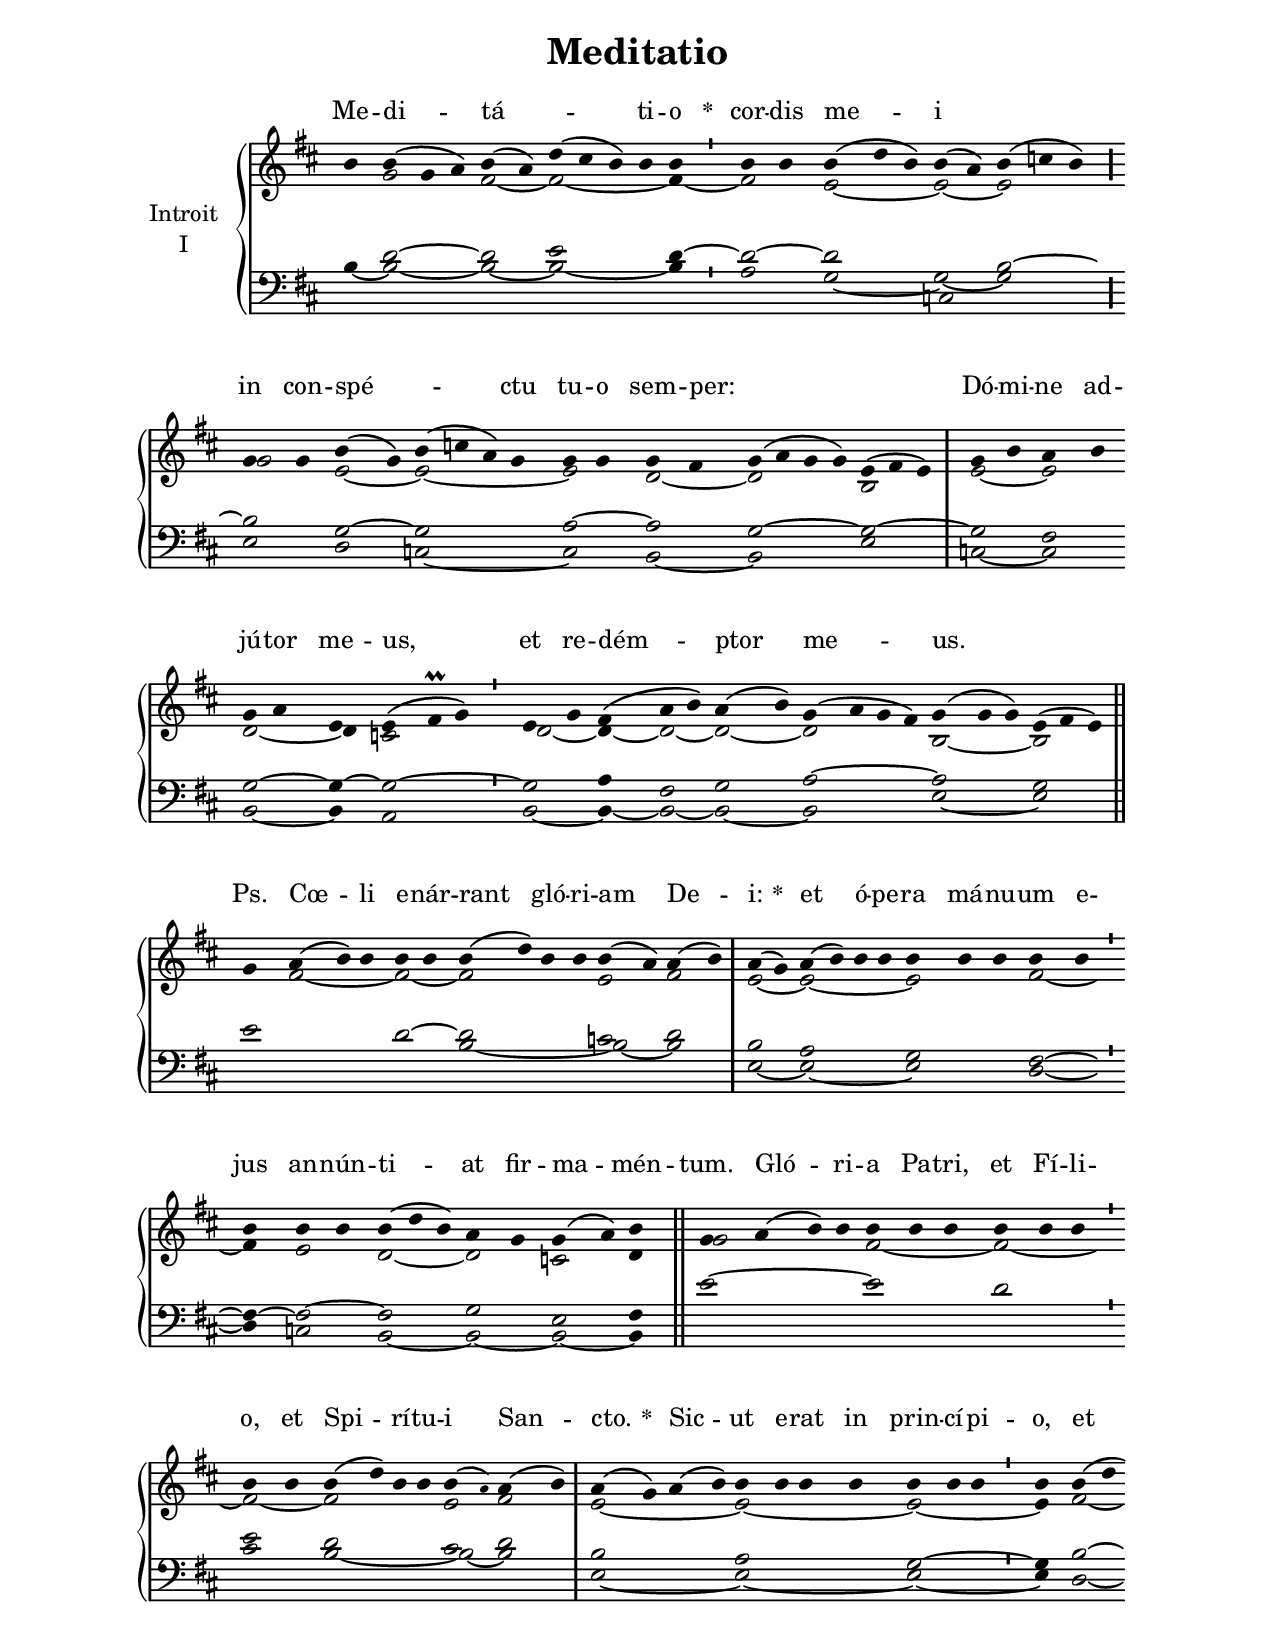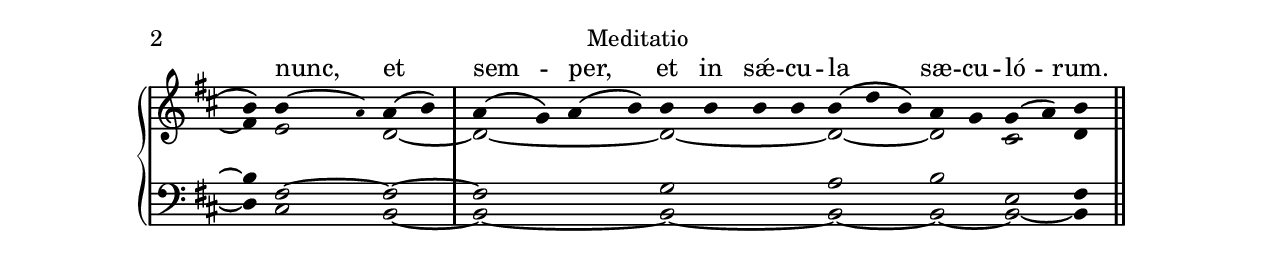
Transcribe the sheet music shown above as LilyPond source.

\version "2.18"
\include "gregorian.ly"
\include "noh2.ily"


%Page reference: page i.266
%(volume.page)

global = {
 \key b \minor
 \cadenzaOn 
}

\header {
  title = \markup \center-column {"Meditatio" \vspace #1 }
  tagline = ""
  composer = ""
}

\paper {
 #(include-special-characters)
  oddHeaderMarkup = \markup \fill-line {
    \line {}
    \center-column {
      \on-the-fly #first-page     " "
      \on-the-fly #not-first-page "Meditatio"
    }
    \line { \on-the-fly #print-page-number-check-first \fromproperty #'page:page-number-string }
  }
  evenHeaderMarkup = \markup \fill-line {
    \line { \on-the-fly #print-page-number-check-first \fromproperty #'page:page-number-string }
    \center-column { "Meditatio" }
    \line {}
  }
}

chantText = \lyricmode {
Me -- di -- tá -- _ ti -- o 
\set stanza = " * " cor -- dis me -- i _ 
in con -- spé -- _ ctu tu -- o sem -- per: _ _ 
Dó -- mi -- ne ad -- jú -- tor me -- us, et re -- dém -- ptor me -- us. _ Ps. 
Cœ -- li e -- nár -- rant gló -- ri -- am De -- i: 
\set stanza = " * " 
et ó -- pe -- ra má -- nu -- um e -- jus an -- nún -- ti -- at fir -- ma -- mén -- tum. 
Gló -- ri -- a Pa -- tri, et Fí -- li -- o, et Spi -- rí -- tu -- i San -- cto. 
\set stanza = " * " 
Sic -- ut e -- rat in prin -- cí -- pi -- o, et nunc, et sem -- per, 
et in sǽ -- cu -- la sæ -- cu -- ló -- rum. A -- men. }

chantMusic = {
\tieDown   b'4 b'4 ( g'4 a'4) b'4 ( a'4) d''4 ( cis''4 b'4) b'4 b'4 \divisioMinima
 b'4 b'4 b'4 ( d''4 b'4)  b'4 ( a'4) b'4 ( c''4 b'4) \divisioMaior \forceBreak

 g'4 g'4  b'4 ( g'4) b'4 ( c''4 a'4) g'4 g'4 g'4 g'4 fis'4 g'4 ( a'4 g'4 g'4) e'4 ( fis'4 e'4) \divisioMaxima
 g'4 b'4 a'4 b'4 \forceBreak
 g'4 a'4 e'4 e'4 ( fis'\prall g'4) \divisioMinima
 e'4 g'4 fis'4 ( a'4 b'4) a'4 ( b'4) g'4 ( a'4 g'4 fis'4) g'4 ( g'4 g'4) e'4 ( fis'4 e'4) \finalis \forceBreak

 g'4 a'4 ( b'4) b'4 b'4 b'4 b'4 ( d''4) b'4 b'4 b'4 ( a'4) a'4 ( b'4) \divisioMaxima
 a'4 ( g'4) a'4 ( b'4) b'4 b'4 b'4 b'4 b'4 b'4 b'4 \divisioMinima \forceBreak

 b'4 b'4 b'4 b'4 ( d''4 b'4) a'4 g'4 g'4 ( a'4) b'4 \finalis
  g'4 a'4 ( b'4) b'4 b'4 b'4 b'4 b'4 b'4 b'4 \divisioMinima \forceBreak

 b'4 b'4 b'4 ( d''4) b'4 b'4 b'4 ( \once \tweak #'font-size #-4 a' ) a'4 ( b'4) \divisioMaxima
 a'4 ( g'4) a'4 ( b'4) b'4 b'4 b'4 b'4 b'4 b'4 b'4 \divisioMinima
 b'4 b'4 ( d''4 \forceBreak
) b'4 b'4 ( \once \tweak #'font-size #-4 a' ) a'4 ( b'4) \divisioMaxima
 a'4 ( g'4) a'4 ( b'4) b'4 b'4 b'4 b'4 b'4 ( d''4 b'4) a'4 g'4 g'4 ( a'4) b'4 \finalis

}

altoMusic = {
r4 g'2*3/2 fis'2 ~ fis'2*4/2 ~ fis'4 ~ \divisioMinima
fis'2 e'2*3/2 ~ e'2 ~ e'2*3/2 \divisioMaior
g'2 e'2 ~ e'2*4/2 ~ e'2 d'2 ~ d'2*4/2 b2*3/2 \divisioMaxima
e'2 ~ e'2 d'2 ~ d'4 c'2*3/2 \divisioMinima
d'2 ~ d'4 ~ d'2 ~ d'2 ~ d'2*4/2 b2*3/2 ~ b2*3/2 \finalis
r4 fis'2*3/2 ~ fis'2 ~ fis'2*4/2 e'2 fis'2 \divisioMaxima
e'2 ~ e'2*4/2 ~ e'2*3/2 fis'2 ~ \divisioMinima
fis'4 e'2 d'2*3/2 ~ d'2 c'2 d'4 g'2*4/2 fis'2*3/2 ~ fis'2*3/2 ~ \divisioMinima
fis'2 ~ fis'2*4/2 e'2 fis'2 \divisioMaxima
e'2*4/2 ~ e'2*4/2 ~ e'2*3/2 ~ \divisioMinima
e'4 fis'2 ~ fis'4 e'2 d'2 ~ \divisioMaxima
d'2*4/2 ~ d'2*4/2 ~ d'2*3/2 ~ d'2 cis'2 d'4 \finalis
}

tenorMusic = {
r4 d'2*3/2 ~ d'2 e'2*4/2 d'4 ~ \divisioMinima
d'2 ~ d'2*3/2 c2 b2*3/2 ~ \divisioMaior
b2 g2 ~ g2*4/2 a2 ~ a2 g2*4/2 ~ g2*3/2 ~ \divisioMaxima
g2 fis2 g2 ~ g4 ~ g2*3/2 ~ \divisioMinima
g2 a4 fis2 g2 a2*4/2 ~ a2*3/2 g2*3/2 \finalis
e'2*4/2 d'2 ~ d'2*4/2 c'2 d'2 \divisioMaxima
b2 a2*4/2 g2*3/2 fis2 ~ \divisioMinima
fis4 ~ fis2 ~ fis2*3/2 g2 e2 fis4 e'2*4/2 ~ e'2*3/2 d'2*3/2 \divisioMinima
e'2 d'2*4/2 cis'2 d'2 \divisioMaxima
b2*4/2 a2*4/2 g2*3/2 ~ \divisioMinima
g4 b2 ~ b4 fis2 ~ fis2 ~ \divisioMaxima
fis2*4/2 g2*4/2 a2*3/2 b2 e2 fis4 \finalis
}

bassMusic = {
b4 ~ b2*3/2 ~ b2 ~ b2*4/2 ~ b4 \divisioMinima
a2 g2*3/2 ~ g2 ~ g2*3/2 \divisioMaior
e2 d2 c2*4/2 ~ c2 b,2 ~ b,2*4/2 e2*3/2 \divisioMaxima
c2 ~ c2 b,2 ~ b,4 a,2*3/2 \divisioMinima
b,2 ~ b,4 ~ b,2 ~ b,2 ~ b,2*4/2 e2*3/2 ~ e2*3/2 \finalis
r2*6/2 b2*4/2 ~ b2 ~ b2 \divisioMaxima
e2 ~ e2*4/2 ~ e2*3/2 d2 ~ \divisioMinima
d4 c2 b,2*3/2 ~ b,2 ~ b,2 ~ b,4 r2*10/2 \divisioMinima
cis'2 b2*4/2 ~ b2 ~ b2 \divisioMaxima
e2*4/2 ~ e2*4/2 ~ e2*3/2 ~ \divisioMinima
e4 d2 ~ d4 cis2 b,2 ~ \divisioMaxima
b,2*4/2 ~ b,2*4/2 ~ b,2*3/2 ~ b,2 ~ b,2 ~ b,4 \finalis
}

voiceLines = {
\voiceLineStyle


}

\score{
  <<
    \new GrandStaff <<
      \set GrandStaff.autoBeaming = ##f
      \set GrandStaff.instrumentName = \markup \center-column {
        "Introit"
        "I"
      }
      \new Staff = up <<
        \new Voice = "chant" {
          \voiceOne \global \chantMusic
        }
        \new Voice {
          \voiceTwo \global \altoMusic
        }
      >>

      \new Staff = down <<
        \clef bass
        \new Voice {
          \voiceOne \global \tenorMusic
        }
        \new Voice {
          \voiceTwo \global \bassMusic
        }
	\new Voice {
        \voiceThree \global \voiceLines
        }
      >>
    >>
    \new Lyrics \lyricsto chant {
      \chantText
    }
  >>
  \layout{
  }
  \midi{
    \tempo 4 = 125
  }
}
